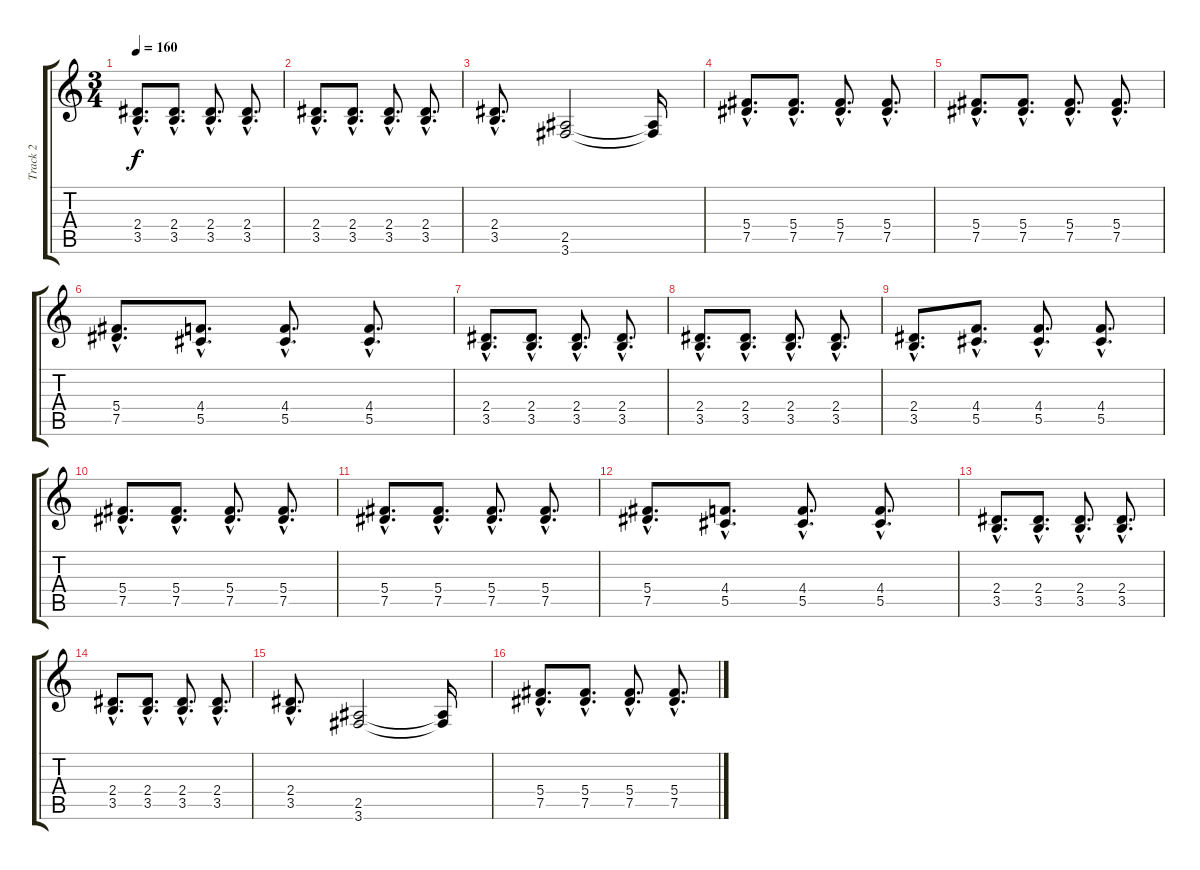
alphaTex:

\track ("Track 2" "Track 2") {instrument overdrivenguitar}
\staff {score tabs}
\tuning (Eb4 Bb3 Gb3 Db3 Ab2 Eb2) {hide}
\ts (3 4)
\tempo 160
\clef g2
\ks c
(2.4{hac} 3.5{hac}).8{d dy f} (2.4{hac} 3.5{hac}).8{d} (2.4{hac} 3.5{hac}).8{d} (2.4{hac} 3.5{hac}).8{d} |
(2.4{hac} 3.5{hac}).8{d} (2.4{hac} 3.5{hac}).8{d} (2.4{hac} 3.5{hac}).8{d} (2.4{hac} 3.5{hac}).8{d} |
(2.4{hac} 3.5{hac}).8{d} (2.5 3.6).2 (2.5{t} 3.6{t}).16 |
(5.4{hac} 7.5{hac}).8{d} (5.4{hac} 7.5{hac}).8{d} (5.4{hac} 7.5{hac}).8{d} (5.4{hac} 7.5{hac}).8{d} |
(5.4{hac} 7.5{hac}).8{d} (5.4{hac} 7.5{hac}).8{d} (5.4{hac} 7.5{hac}).8{d} (5.4{hac} 7.5{hac}).8{d} |
(5.4{hac} 7.5{hac}).8{d} (4.4{hac} 5.5{hac}).8{d} (4.4{hac} 5.5{hac}).8{d} (4.4{hac} 5.5{hac}).8{d} |
(2.4{hac} 3.5{hac}).8{d} (2.4{hac} 3.5{hac}).8{d} (2.4{hac} 3.5{hac}).8{d} (2.4{hac} 3.5{hac}).8{d} |
(2.4{hac} 3.5{hac}).8{d} (2.4{hac} 3.5{hac}).8{d} (2.4{hac} 3.5{hac}).8{d} (2.4{hac} 3.5{hac}).8{d} |
(2.4{hac} 3.5{hac}).8{d} (4.4{hac} 5.5{hac}).8{d} (4.4{hac} 5.5{hac}).8{d} (4.4{hac} 5.5{hac}).8{d} |
(5.4{hac} 7.5{hac}).8{d} (5.4{hac} 7.5{hac}).8{d} (5.4{hac} 7.5{hac}).8{d} (5.4{hac} 7.5{hac}).8{d} |
(5.4{hac} 7.5{hac}).8{d} (5.4{hac} 7.5{hac}).8{d} (5.4{hac} 7.5{hac}).8{d} (5.4{hac} 7.5{hac}).8{d} |
(5.4{hac} 7.5{hac}).8{d} (4.4{hac} 5.5{hac}).8{d} (4.4{hac} 5.5{hac}).8{d} (4.4{hac} 5.5{hac}).8{d} |
(2.4{hac} 3.5{hac}).8{d} (2.4{hac} 3.5{hac}).8{d} (2.4{hac} 3.5{hac}).8{d} (2.4{hac} 3.5{hac}).8{d} |
(2.4{hac} 3.5{hac}).8{d} (2.4{hac} 3.5{hac}).8{d} (2.4{hac} 3.5{hac}).8{d} (2.4{hac} 3.5{hac}).8{d} |
(2.4{hac} 3.5{hac}).8{d} (2.5 3.6).2 (2.5{t} 3.6{t}).16 |
(5.4{hac} 7.5{hac}).8{d} (5.4{hac} 7.5{hac}).8{d} (5.4{hac} 7.5{hac}).8{d} (5.4{hac} 7.5{hac}).8{d}
